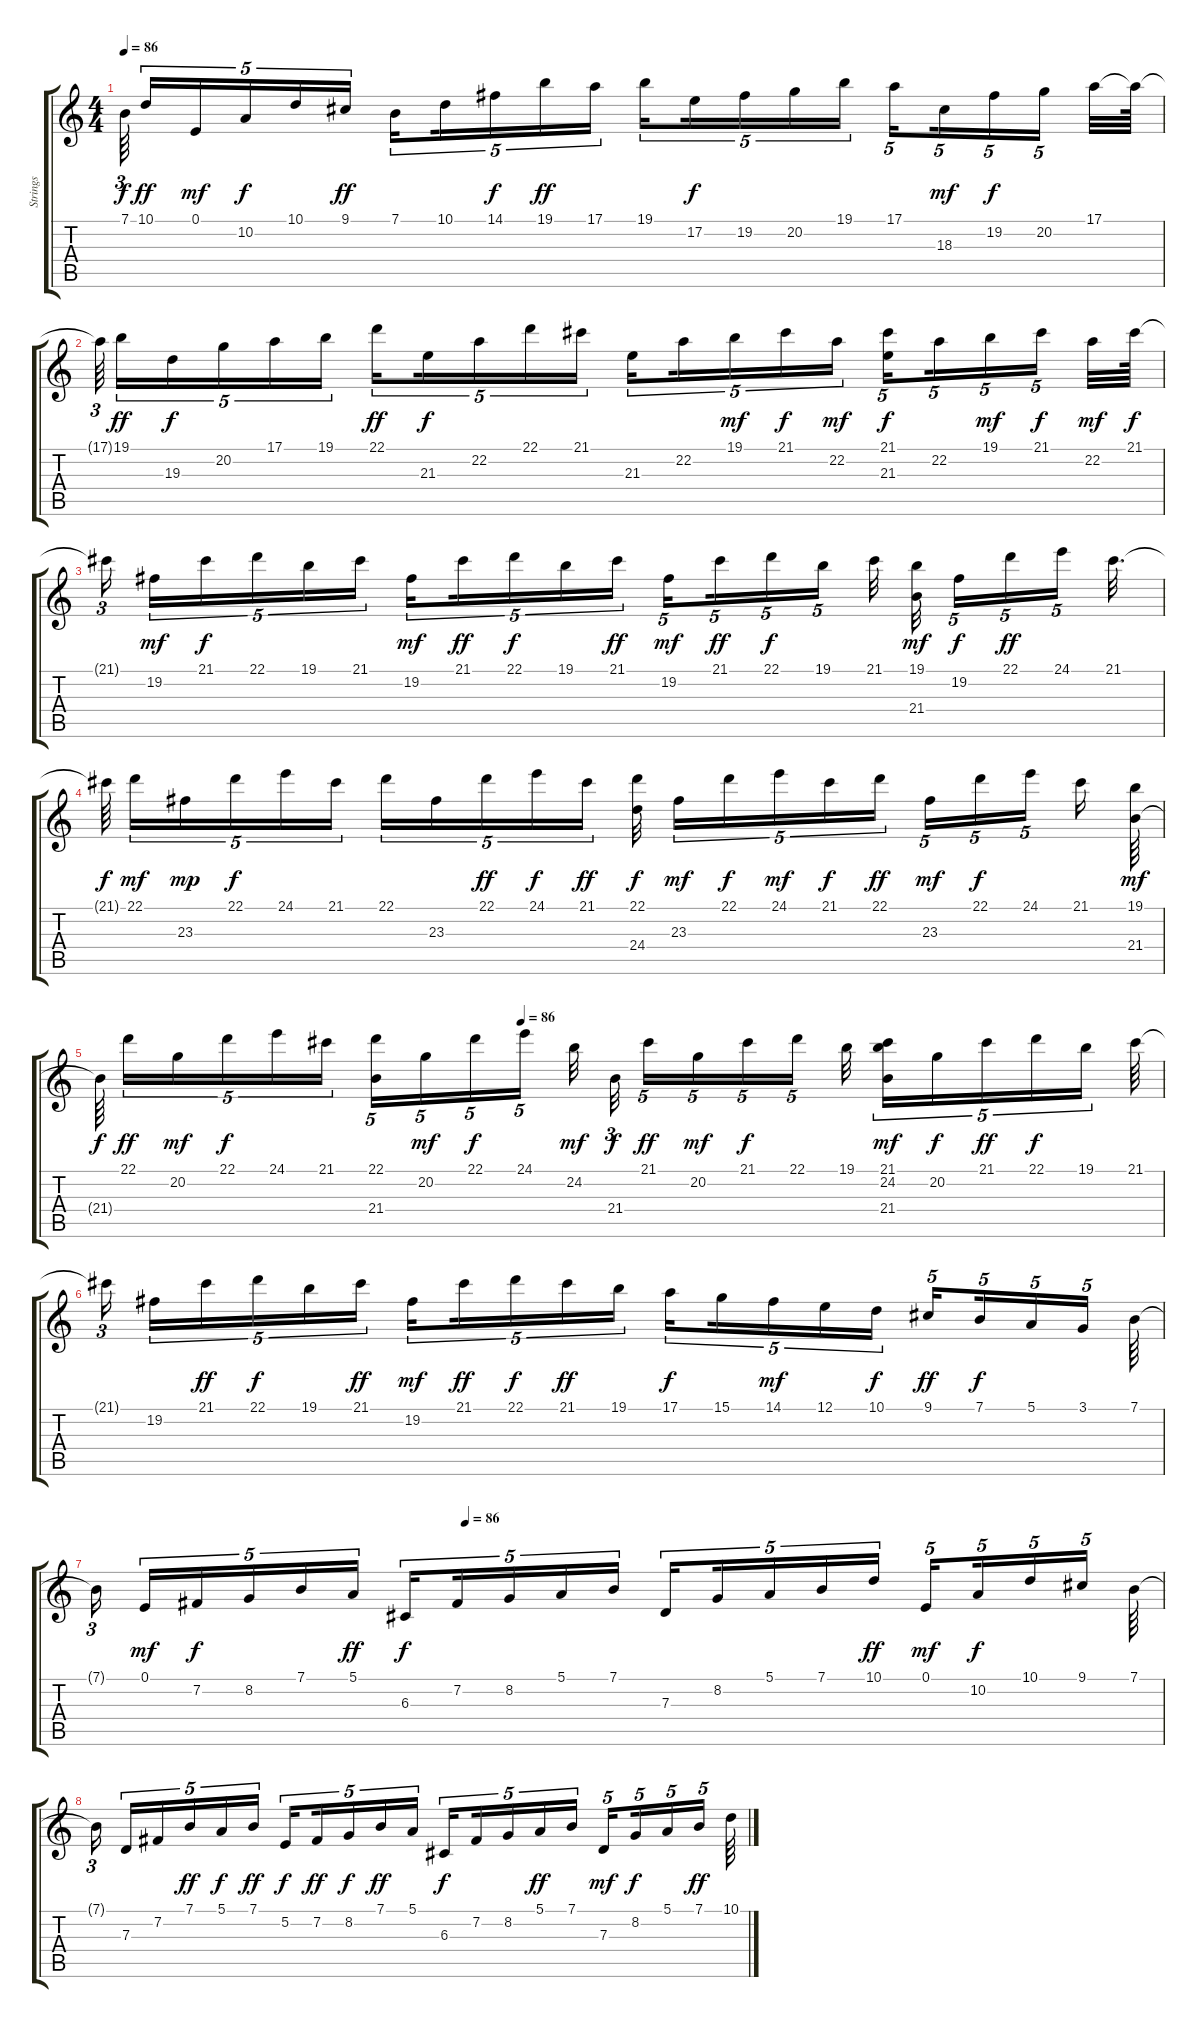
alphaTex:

\track ("Strings" "Strings") {instrument stringensemble1}
\staff {score tabs}
\tuning (E4 B3 G3 D3 A2 E2) {hide}
\ts (4 4)
\tempo 86
\clef g2
\ks c
7.1{t}.64{tu (3 2) dy f} 10.1.16{tu (5 4) dy ff} 0.1.16{tu (5 4) dy mf} 10.2.16{tu (5 4) dy f} 10.1.16{tu (5 4)} 9.1.16{tu (5 4) dy ff} 7.1.16{tu (5 4) beam splitsecondary} 10.1.16{tu (5 4)} 14.1.16{tu (5 4) dy f} 19.1.16{tu (5 4) dy ff} 17.1.16{tu (5 4)} 19.1.16{tu (5 4) beam splitsecondary} 17.2.16{tu (5 4) dy f} 19.2.16{tu (5 4)} 20.2.16{tu (5 4)} 19.1.16{tu (5 4)} 17.1.16{tu (5 4) beam splitsecondary} 18.3.16{tu (5 4) dy mf} 19.2.16{tu (5 4) dy f} 20.2.16{tu (5 4) beam splitsecondary} 17.1.32 17.1{t}.64 |
17.1{t}.64{tu (3 2)} 19.1.16{tu (5 4) dy ff} 19.3.16{tu (5 4) dy f} 20.2.16{tu (5 4)} 17.1.16{tu (5 4)} 19.1.16{tu (5 4)} 22.1.16{tu (5 4) dy ff beam splitsecondary} 21.3.16{tu (5 4) dy f} 22.2.16{tu (5 4)} 22.1.16{tu (5 4)} 21.1.16{tu (5 4)} 21.3.16{tu (5 4) beam splitsecondary} 22.2.16{tu (5 4)} 19.1.16{tu (5 4) dy mf} 21.1.16{tu (5 4) dy f} 22.2.16{tu (5 4) dy mf} (21.1 21.3).16{tu (5 4) dy f beam splitsecondary} 22.2.16{tu (5 4)} 19.1.16{tu (5 4) dy mf} 21.1.16{tu (5 4) dy f beam splitsecondary} 22.2.32{dy mf} 21.1.64{dy f} |
21.1{t}.16{tu (3 2)} 19.2.16{tu (5 4) dy mf} 21.1.16{tu (5 4) dy f} 22.1.16{tu (5 4)} 19.1.16{tu (5 4)} 21.1.16{tu (5 4)} 19.2.16{tu (5 4) dy mf beam splitsecondary} 21.1.16{tu (5 4) dy ff} 22.1.16{tu (5 4) dy f} 19.1.16{tu (5 4)} 21.1.16{tu (5 4) dy ff} 19.2.16{tu (5 4) dy mf beam splitsecondary} 21.1.16{tu (5 4) dy ff} 22.1.16{tu (5 4) dy f} 19.1.16{tu (5 4) beam splitsecondary} 21.1.32 (19.1 21.4).32{dy mf beam splitsecondary} 19.2.16{tu (5 4) dy f} 22.1.16{tu (5 4) dy ff} 24.1.16{tu (5 4) beam splitsecondary} 21.1.32{d} |
21.1{t}.64{dy f beam splitsecondary} 22.1.16{tu (5 4) dy mf} 23.3.16{tu (5 4) dy mp} 22.1.16{tu (5 4) dy f} 24.1.16{tu (5 4)} 21.1.16{tu (5 4)} 22.1.16{tu (5 4)} 23.3.16{tu (5 4)} 22.1.16{tu (5 4) dy ff} 24.1.16{tu (5 4) dy f} 21.1.16{tu (5 4) dy ff} (22.1 24.4).32{dy f beam splitsecondary} 23.3.16{tu (5 4) dy mf} 22.1.16{tu (5 4) dy f} 24.1.16{tu (5 4) dy mf} 21.1.16{tu (5 4) dy f} 22.1.16{tu (5 4) dy ff} 23.3.16{tu (5 4) dy mf} 22.1.16{tu (5 4) dy f} 24.1.16{tu (5 4) beam splitsecondary} 21.1.16 (19.1 21.4).64{dy mf} |
\tempo (86 0.396875)
21.4{t}.64{dy f beam splitsecondary} 22.1.16{tu (5 4) dy ff} 20.2.16{tu (5 4) dy mf} 22.1.16{tu (5 4) dy f} 24.1.16{tu (5 4)} 21.1.16{tu (5 4)} (22.1 21.4).16{tu (5 4)} 20.2.16{tu (5 4) dy mf} 22.1.16{tu (5 4) dy f} 24.1.16{tu (5 4) beam splitsecondary} 24.2.32{dy mf} 21.4.32{tu (3 2) dy f} 21.1.16{tu (5 4) dy ff} 20.2.16{tu (5 4) dy mf} 21.1.16{tu (5 4) dy f} 22.1.16{tu (5 4) beam splitsecondary} 19.1.32 (21.1 24.2 21.4).16{tu (5 4) dy mf} 20.2.16{tu (5 4) dy f} 21.1.16{tu (5 4) dy ff} 22.1.16{tu (5 4) dy f} 19.1.16{tu (5 4) beam splitsecondary} 21.1.64 |
21.1{t}.16{tu (3 2)} 19.2.16{tu (5 4)} 21.1.16{tu (5 4) dy ff} 22.1.16{tu (5 4) dy f} 19.1.16{tu (5 4)} 21.1.16{tu (5 4) dy ff} 19.2.16{tu (5 4) dy mf beam splitsecondary} 21.1.16{tu (5 4) dy ff} 22.1.16{tu (5 4) dy f} 21.1.16{tu (5 4) dy ff} 19.1.16{tu (5 4)} 17.1.16{tu (5 4) dy f beam splitsecondary} 15.1.16{tu (5 4)} 14.1.16{tu (5 4) dy mf} 12.1.16{tu (5 4)} 10.1.16{tu (5 4) dy f} 9.1.16{tu (5 4) dy ff beam splitsecondary} 7.1.16{tu (5 4) dy f} 5.1.16{tu (5 4)} 3.1.16{tu (5 4) beam splitsecondary} 7.1.64 |
\tempo (86 0.346875)
7.1{t}.16{tu (3 2)} 0.1.16{tu (5 4) dy mf} 7.2.16{tu (5 4) dy f} 8.2.16{tu (5 4)} 7.1.16{tu (5 4)} 5.1.16{tu (5 4) dy ff} 6.3.16{tu (5 4) dy f beam splitsecondary} 7.2.16{tu (5 4)} 8.2.16{tu (5 4)} 5.1.16{tu (5 4)} 7.1.16{tu (5 4)} 7.3.16{tu (5 4) beam splitsecondary} 8.2.16{tu (5 4)} 5.1.16{tu (5 4)} 7.1.16{tu (5 4)} 10.1.16{tu (5 4) dy ff} 0.1.16{tu (5 4) dy mf beam splitsecondary} 10.2.16{tu (5 4) dy f} 10.1.16{tu (5 4)} 9.1.16{tu (5 4) beam splitsecondary} 7.1.64 |
7.1{t}.16{tu (3 2)} 7.3.16{tu (5 4)} 7.2.16{tu (5 4)} 7.1.16{tu (5 4) dy ff} 5.1.16{tu (5 4) dy f} 7.1.16{tu (5 4) dy ff} 5.2.16{tu (5 4) dy f beam splitsecondary} 7.2.16{tu (5 4) dy ff} 8.2.16{tu (5 4) dy f} 7.1.16{tu (5 4) dy ff} 5.1.16{tu (5 4)} 6.3.16{tu (5 4) dy f beam splitsecondary} 7.2.16{tu (5 4)} 8.2.16{tu (5 4)} 5.1.16{tu (5 4) dy ff} 7.1.16{tu (5 4)} 7.3.16{tu (5 4) dy mf beam splitsecondary} 8.2.16{tu (5 4) dy f} 5.1.16{tu (5 4)} 7.1.16{tu (5 4) dy ff beam splitsecondary} 10.1.64
